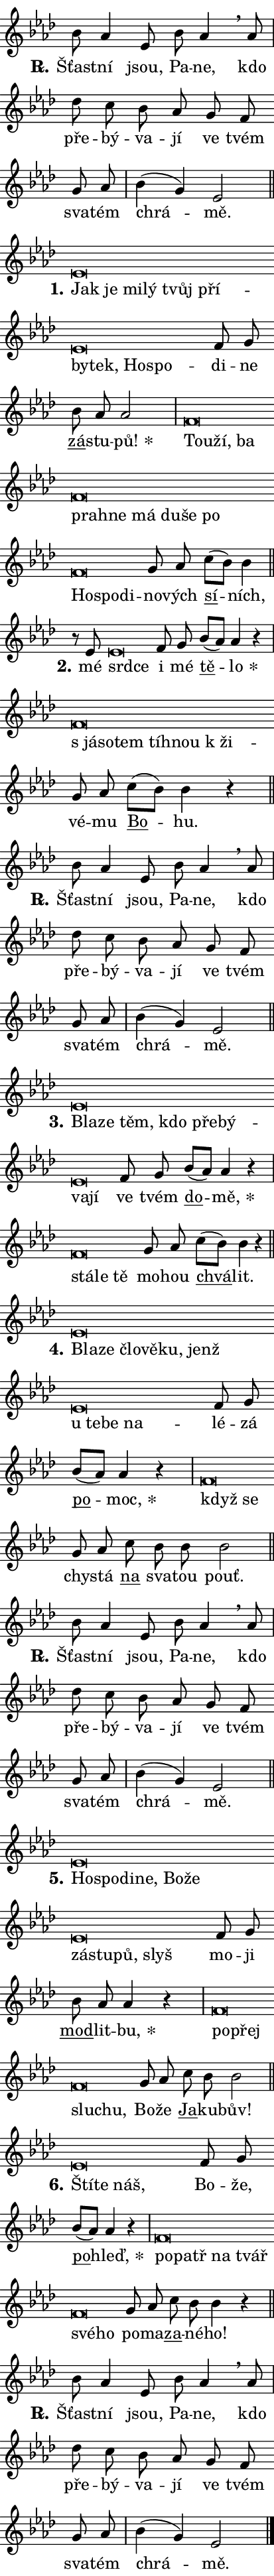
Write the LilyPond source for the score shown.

\version "2.22.1"
\header { tagline = "" }
\paper {
  indent = 0\cm
  top-margin = 0\cm
  right-margin = 0\cm
  bottom-margin = 0\cm
  left-margin = 0\cm
  paper-width = 7\cm
  page-breaking = #ly:one-page-breaking
  system-system-spacing.basic-distance = #11
  score-system-spacing.basic-distance = #11
  ragged-last = ##f
}


%% Author: Thomas Morley
%% https://lists.gnu.org/archive/html/lilypond-user/2020-05/msg00002.html
#(define (line-position grob)
"Returns position of @var[grob} in current system:
   @code{'start}, if at first time-step
   @code{'end}, if at last time-step
   @code{'middle} otherwise
"
  (let* ((col (ly:item-get-column grob))
         (ln (ly:grob-object col 'left-neighbor))
         (rn (ly:grob-object col 'right-neighbor))
         (col-to-check-left (if (ly:grob? ln) ln col))
         (col-to-check-right (if (ly:grob? rn) rn col))
         (break-dir-left
           (and
             (ly:grob-property col-to-check-left 'non-musical #f)
             (ly:item-break-dir col-to-check-left)))
         (break-dir-right
           (and
             (ly:grob-property col-to-check-right 'non-musical #f)
             (ly:item-break-dir col-to-check-right))))
        (cond ((eqv? 1 break-dir-left) 'start)
              ((eqv? -1 break-dir-right) 'end)
              (else 'middle))))

#(define (tranparent-at-line-position vctor)
  (lambda (grob)
  "Relying on @code{line-position} select the relevant enry from @var{vctor}.
Used to determine transparency,"
    (case (line-position grob)
      ((end) (not (vector-ref vctor 0)))
      ((middle) (not (vector-ref vctor 1)))
      ((start) (not (vector-ref vctor 2))))))

noteHeadBreakVisibility =
#(define-music-function (break-visibility)(vector?)
"Makes @code{NoteHead}s transparent relying on @var{break-visibility}"
#{
  \override NoteHead.transparent =
    #(tranparent-at-line-position break-visibility)
#})

#(define delete-ledgers-for-transparent-note-heads
  (lambda (grob)
    "Reads whether a @code{NoteHead} is transparent.
If so this @code{NoteHead} is removed from @code{'note-heads} from
@var{grob}, which is supposed to be @code{LedgerLineSpanner}.
As a result ledgers are not printed for this @code{NoteHead}"
    (let* ((nhds-array (ly:grob-object grob 'note-heads))
           (nhds-list
             (if (ly:grob-array? nhds-array)
                 (ly:grob-array->list nhds-array)
                 '()))
           ;; Relies on the transparent-property being done before
           ;; Staff.LedgerLineSpanner.after-line-breaking is executed.
           ;; This is fragile ...
           (to-keep
             (remove
               (lambda (nhd)
                 (ly:grob-property nhd 'transparent #f))
               nhds-list)))
      ;; TODO find a better method to iterate over grob-arrays, similiar
      ;; to filter/remove etc for lists
      ;; For now rebuilt from scratch
      (set! (ly:grob-object grob 'note-heads)  '())
      (for-each
        (lambda (nhd)
          (ly:pointer-group-interface::add-grob grob 'note-heads nhd))
        to-keep))))

hideNotes = {
  \noteHeadBreakVisibility #begin-of-line-visible
}
unHideNotes = {
  \noteHeadBreakVisibility #all-visible
}

% work-around for resetting accidentals
% https://lilypond.org/doc/v2.23/Documentation/notation/displaying-rhythms#unmetered-music
cadenzaMeasure = {
  \cadenzaOff
  \partial 1024 s1024
  \cadenzaOn
}

#(define-markup-command (accent layout props text) (markup?)
  "Underline accented syllable"
  (interpret-markup layout props
    #{\markup \override #'(offset . 4.3) \underline { #text }#}))

responsum = \markup \concat {
  "R" \hspace #-1.05 \path #0.1 #'((moveto 0 0.07) (lineto 0.9 0.8)) \hspace #0.05 "."
}

\layout {
    \context {
        \Staff
        \remove "Time_signature_engraver"
        \override LedgerLineSpanner.after-line-breaking = #delete-ledgers-for-transparent-note-heads
    }
    \context {
        \Voice {
            \override NoteHead.output-attributes = #'((class . "notehead"))
            \override Hairpin.height = #0.55
        }
    }
    \context {
        \Lyrics {
            \override StanzaNumber.output-attributes = #'((class . "stanzanumber"))
            \override LyricSpace.minimum-distance = #0.9
            \override LyricText.font-name = #"TeX Gyre Schola"
            \override LyricText.font-size = 1
            \override StanzaNumber.font-name = #"TeX Gyre Schola Bold"
            \override StanzaNumber.font-size = 1
        }
    }
}

% magnetic-lyrics.ily
%
%   written by
%     Jean Abou Samra <jean@abou-samra.fr>
%     Werner Lemberg <wl@gnu.org>
%
%   adapted by
%     Jiri Hon <jiri.hon@gmail.com>
%
% Version 2022-Apr-15

% https://www.mail-archive.com/lilypond-user@gnu.org/msg149350.html

#(define (Left_hyphen_pointer_engraver context)
   "Collect syllable-hyphen-syllable occurrences in lyrics and store
them in properties.  This engraver only looks to the left.  For
example, if the lyrics input is @code{foo -- bar}, it does the
following.

@itemize @bullet
@item
Set the @code{text} property of the @code{LyricHyphen} grob between
@q{foo} and @q{bar} to @code{foo}.

@item
Set the @code{left-hyphen} property of the @code{LyricText} grob with
text @q{foo} to the @code{LyricHyphen} grob between @q{foo} and
@q{bar}.
@end itemize

Use this auxiliary engraver in combination with the
@code{lyric-@/text::@/apply-@/magnetic-@/offset!} hook."
   (let ((hyphen #f)
         (text #f))
     (make-engraver
      (acknowledgers
       ((lyric-syllable-interface engraver grob source-engraver)
        (set! text grob)))
      (end-acknowledgers
       ((lyric-hyphen-interface engraver grob source-engraver)
        ;(when (not (grob::has-interface grob 'lyric-space-interface))
          (set! hyphen grob)));)
      ((stop-translation-timestep engraver)
       (when (and text hyphen)
         (ly:grob-set-object! text 'left-hyphen hyphen))
       (set! text #f)
       (set! hyphen #f)))))

#(define (lyric-text::apply-magnetic-offset! grob)
   "If the space between two syllables is less than the value in
property @code{LyricText@/.details@/.squash-threshold}, move the right
syllable to the left so that it gets concatenated with the left
syllable.

Use this function as a hook for
@code{LyricText@/.after-@/line-@/breaking} if the
@code{Left_@/hyphen_@/pointer_@/engraver} is active."
   (let ((hyphen (ly:grob-object grob 'left-hyphen #f)))
     (when hyphen
       (let ((left-text (ly:spanner-bound hyphen LEFT)))
         (when (grob::has-interface left-text 'lyric-syllable-interface)
           (let* ((common (ly:grob-common-refpoint grob left-text X))
                  (this-x-ext (ly:grob-extent grob common X))
                  (left-x-ext
                   (begin
                     ;; Trigger magnetism for left-text.
                     (ly:grob-property left-text 'after-line-breaking)
                     (ly:grob-extent left-text common X)))
                  ;; `delta` is the gap width between two syllables.
                  (delta (- (interval-start this-x-ext)
                            (interval-end left-x-ext)))
                  (details (ly:grob-property grob 'details))
                  (threshold (assoc-get 'squash-threshold details 0.2)))
             (when (< delta threshold)
               (let* (;; We have to manipulate the input text so that
                      ;; ligatures crossing syllable boundaries are not
                      ;; disabled.  For languages based on the Latin
                      ;; script this is essentially a beautification.
                      ;; However, for non-Western scripts it can be a
                      ;; necessity.
                      (lt (ly:grob-property left-text 'text))
                      (rt (ly:grob-property grob 'text))
                      (is-space (grob::has-interface hyphen 'lyric-space-interface))
                      (space (if is-space " " ""))
                      (space-markup (grob-interpret-markup grob " "))
                      (space-size (interval-length (ly:stencil-extent space-markup X)))
                      (extra-delta (if is-space space-size 0))
                      ;; Append new syllable.
                      (ltrt-space (if (and (string? lt) (string? rt))
                                (string-append lt space rt)
                                (make-concat-markup (list lt space rt))))
                      ;; Right-align `ltrt` to the right side.
                      (ltrt-space-markup (grob-interpret-markup
                               grob
                               (make-translate-markup
                                (cons (interval-length this-x-ext) 0)
                                (make-right-align-markup ltrt-space)))))
                 (begin
                   ;; Don't print `left-text`.
                   (ly:grob-set-property! left-text 'stencil #f)
                   ;; Set text and stencil (which holds all collected
                   ;; syllables so far) and shift it to the left.
                   (ly:grob-set-property! grob 'text ltrt-space)
                   (ly:grob-set-property! grob 'stencil ltrt-space-markup)
                   (ly:grob-translate-axis! grob (- (- delta extra-delta)) X))))))))))


#(define (lyric-hyphen::displace-bounds-first grob)
   ;; Make very sure this callback isn't triggered too early.
   (let ((left (ly:spanner-bound grob LEFT))
         (right (ly:spanner-bound grob RIGHT)))
     (ly:grob-property left 'after-line-breaking)
     (ly:grob-property right 'after-line-breaking)
     (ly:lyric-hyphen::print grob)))

squashThreshold = #0.4

\layout {
  \context {
    \Lyrics
    \consists #Left_hyphen_pointer_engraver
    \override LyricText.after-line-breaking =
      #lyric-text::apply-magnetic-offset!
    \override LyricHyphen.stencil = #lyric-hyphen::displace-bounds-first
    \override LyricText.details.squash-threshold = \squashThreshold
    \override LyricHyphen.minimum-distance = 0
    \override LyricHyphen.minimum-length = \squashThreshold
  }
}

squash = \override LyricText.details.squash-threshold = 9999
unSquash = \override LyricText.details.squash-threshold = \squashThreshold

left = \override LyricText.self-alignment-X = #LEFT
unLeft = \revert LyricText.self-alignment-X

starOffset = #(lambda (grob) 
                (let ((x_offset (ly:self-alignment-interface::aligned-on-x-parent grob)))
                  (if (= x_offset 0) 0 (+ x_offset 1.2))))

star = #(define-music-function (syllable)(string?)
"Append star separator at the end of a syllable"
#{
  \once \override LyricText.X-offset = #starOffset
  \lyricmode { \markup {
    #syllable
    \override #'((font-name . "TeX Gyre Schola Bold")) \hspace #0.2 \lower #0.65 \larger "*"
  } }
#})

starAccent = #(define-music-function (syllable)(string?)
"Append star separator at the end of a syllable and make accent"
#{
  \once \override LyricText.X-offset = #starOffset
  \lyricmode { \markup {
    \accent #syllable
    \override #'((font-name . "TeX Gyre Schola Bold")) \hspace #0.2 \lower #0.65 \larger "*"
  } }
#})

breath = #(define-music-function (syllable)(string?)
"Append breathing indicator at the end of a syllable"
#{
  \lyricmode { \markup { #syllable "+" } }
#})

optionalBreath = #(define-music-function (syllable)(string?)
"Append optional breathing indicator at the end of a syllable"
#{
  \lyricmode { \markup { #syllable "(+)" } }
#})


\score {
    <<
        \new Voice = "melody" { \cadenzaOn \key as \major \relative { bes'8 as4 es8 bes' as4 \breathe as8 \cadenzaMeasure \bar "|" des c bes as \bar "" g f \bar "" g as \cadenzaMeasure \bar "|" bes4( g) es2 \cadenzaMeasure \bar "||" \break }
\relative { es'\breve*1/16 \hideNotes \breve*1/16 \bar "" \breve*1/16 \bar "" \breve*1/16 \bar "" \breve*1/16 \bar "" \breve*1/16 \bar "" \breve*1/16 \bar "" \breve*1/16 \bar "" \breve*1/16 \breve*1/16 \bar "" \unHideNotes f8 g \bar "" bes as as2 \cadenzaMeasure \bar "|" f\breve*1/16 \hideNotes \breve*1/16 \bar "" \breve*1/16 \bar "" \breve*1/16 \bar "" \breve*1/16 \bar "" \breve*1/16 \bar "" \breve*1/16 \bar "" \breve*1/16 \bar "" \breve*1/16 \bar "" \breve*1/16 \bar "" \breve*1/16 \breve*1/16 \bar "" \unHideNotes g8 as \bar "" c[( bes)] bes4 \cadenzaMeasure \bar "||" \break }
\relative { r8 es' es\breve*1/16 \hideNotes \breve*1/16 \bar "" \unHideNotes f8 g \bar "" bes[( as)] as4 r \cadenzaMeasure \bar "|" f\breve*1/16 \hideNotes \breve*1/16 \bar "" \breve*1/16 \bar "" \breve*1/16 \bar "" \breve*1/16 \breve*1/16 \bar "" \unHideNotes g8 as \bar "" c[( bes)] bes4 r \cadenzaMeasure \bar "||" \break }
\relative { bes'8 as4 es8 bes' as4 \breathe as8 \cadenzaMeasure \bar "|" des c bes as \bar "" g f \bar "" g as \cadenzaMeasure \bar "|" bes4( g) es2 \cadenzaMeasure \bar "||" \break }
\relative { es'\breve*1/16 \hideNotes \breve*1/16 \bar "" \breve*1/16 \bar "" \breve*1/16 \bar "" \breve*1/16 \bar "" \breve*1/16 \bar "" \breve*1/16 \breve*1/16 \bar "" \unHideNotes f8 g \bar "" bes[( as)] as4 r \cadenzaMeasure \bar "|" f\breve*1/16 \hideNotes \breve*1/16 \breve*1/16 \bar "" \unHideNotes g8 as \bar "" c[( bes)] bes4 r \cadenzaMeasure \bar "||" \break }
\relative { es'\breve*1/16 \hideNotes \breve*1/16 \bar "" \breve*1/16 \bar "" \breve*1/16 \bar "" \breve*1/16 \bar "" \breve*1/16 \bar "" \breve*1/16 \bar "" \breve*1/16 \bar "" \breve*1/16 \breve*1/16 \bar "" \unHideNotes f8 g \bar "" bes[( as)] as4 r \cadenzaMeasure \bar "|" f\breve*1/16 \hideNotes \breve*1/16 \bar "" \unHideNotes g8 as \bar "" c bes bes bes2 \cadenzaMeasure \bar "||" \break }
\relative { bes'8 as4 es8 bes' as4 \breathe as8 \cadenzaMeasure \bar "|" des c bes as \bar "" g f \bar "" g as \cadenzaMeasure \bar "|" bes4( g) es2 \cadenzaMeasure \bar "||" \break }
\relative { es'\breve*1/16 \hideNotes \breve*1/16 \bar "" \breve*1/16 \bar "" \breve*1/16 \bar "" \breve*1/16 \bar "" \breve*1/16 \bar "" \breve*1/16 \bar "" \breve*1/16 \bar "" \breve*1/16 \breve*1/16 \bar "" \unHideNotes f8 g \bar "" bes as as4 r \cadenzaMeasure \bar "|" f\breve*1/16 \hideNotes \breve*1/16 \bar "" \breve*1/16 \breve*1/16 \bar "" \unHideNotes g8 as \bar "" c bes bes2 \cadenzaMeasure \bar "||" \break }
\relative { es'\breve*1/16 \hideNotes \breve*1/16 \breve*1/16 \bar "" \unHideNotes f8 g \bar "" bes[( as)] as4 r \cadenzaMeasure \bar "|" f\breve*1/16 \hideNotes \breve*1/16 \bar "" \breve*1/16 \bar "" \breve*1/16 \bar "" \breve*1/16 \breve*1/16 \bar "" \unHideNotes g8 as \bar "" c bes bes4 r \cadenzaMeasure \bar "||" \break }
\relative { bes'8 as4 es8 bes' as4 \breathe as8 \cadenzaMeasure \bar "|" des c bes as \bar "" g f \bar "" g as \cadenzaMeasure \bar "|" bes4( g) es2 \cadenzaMeasure \bar "||" \break } \bar "|." }
        \new Lyrics \lyricsto "melody" { \lyricmode { \set stanza = \responsum
Šťast -- ní jsou, Pa -- ne, kdo pře -- bý -- va -- jí ve tvém sva -- tém chrá -- mě.
\set stanza = "1."
\left Jak \squash je mi -- lý tvůj pří -- by -- tek, Ho -- spo -- \unLeft \unSquash di -- ne \markup \accent zá -- stu -- \star pů! \left Tou -- \squash ží, ba pra -- hne má du -- še po Ho -- spo -- di -- \unLeft \unSquash no -- vých \markup \accent sí -- ních,
\set stanza = "2."
mé \left srd -- \squash ce \unLeft \unSquash i mé \markup \accent tě -- \star lo \left "s já" -- \squash so -- tem tíh -- nou "k ži" -- \unLeft \unSquash vé -- mu \markup \accent Bo -- hu.
\set stanza = \responsum
Šťast -- ní jsou, Pa -- ne, kdo pře -- bý -- va -- jí ve tvém sva -- tém chrá -- mě.
\set stanza = "3."
\left Bla -- \squash ze těm, kdo pře -- bý -- va -- jí \unLeft \unSquash ve tvém \markup \accent do -- \star mě, \left stá -- \squash le tě \unLeft \unSquash mo -- hou \markup \accent chvá -- lit.
\set stanza = "4."
\left Bla -- \squash ze člo -- vě -- ku, jenž u te -- be na -- \unLeft \unSquash lé -- zá \markup \accent po -- \star moc, \left když \squash se \unLeft \unSquash chy -- stá \markup \accent na sva -- tou pouť.
\set stanza = \responsum
Šťast -- ní jsou, Pa -- ne, kdo pře -- bý -- va -- jí ve tvém sva -- tém chrá -- mě.
\set stanza = "5."
\left Ho -- \squash spo -- di -- ne, Bo -- že zá -- stu -- pů, slyš \unLeft \unSquash mo -- ji \markup \accent mod -- lit -- \star bu, \left po -- \squash přej slu -- chu, \unLeft \unSquash Bo -- že \markup \accent Ja -- ku -- bův!
\set stanza = "6."
\left Ští -- \squash te náš, \unLeft \unSquash Bo -- že, \markup \accent po -- \star hleď, \left po -- \squash patř na tvář své -- ho \unLeft \unSquash po -- ma -- \markup \accent za -- né -- ho!
\set stanza = \responsum
Šťast -- ní jsou, Pa -- ne, kdo pře -- bý -- va -- jí ve tvém sva -- tém chrá -- mě. } }
    >>
    \layout {}
}
